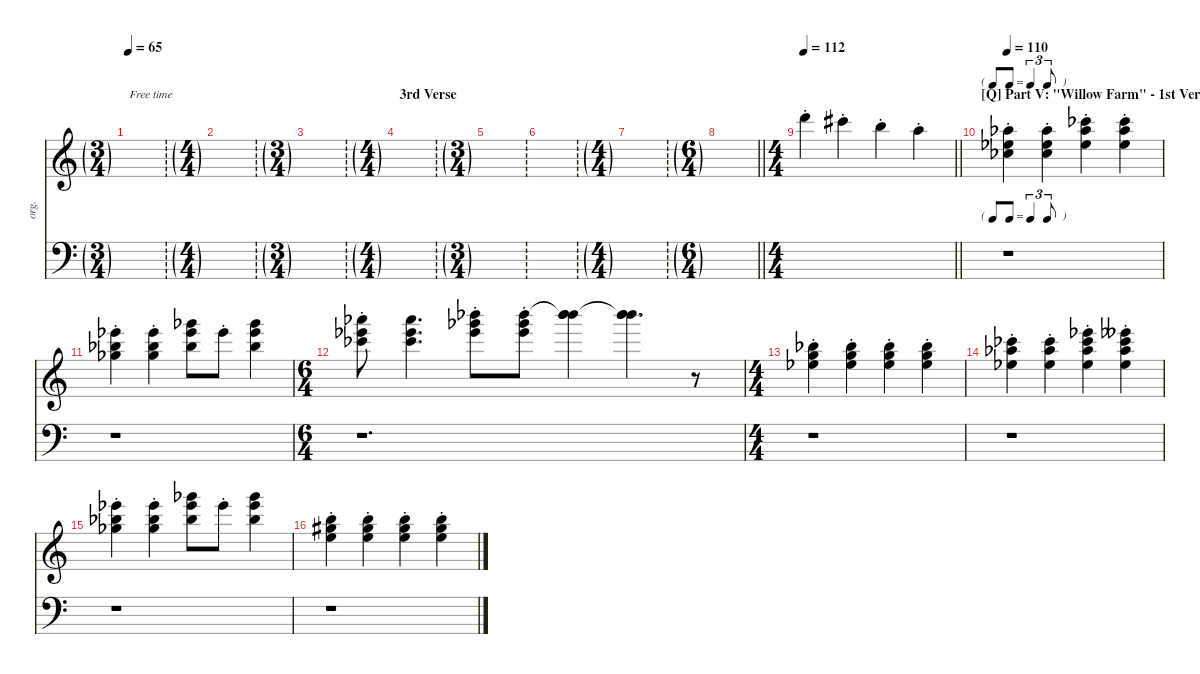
\defaultSystemsLayout 4
\hideDynamics
\bracketExtendMode nobrackets
\track ("Organ" "org.") {solo instrument churchorgan}
\staff {score}
\tuning (E4 B3 G3 D3 A2 E2)
\ts (3 4)
\beaming (8 2 2 2)
\ft
\tempo 65
\clef g2
\ks c
|
\ts (4 4)
\beaming (8 2 2 2 2)
\ft
|
\ts (3 4)
\beaming (8 2 2 2)
\ft
|
\ts (4 4)
\beaming (8 2 2 2 2)
\ft
\section ("" "3rd Verse")
|
\ts (3 4)
\beaming (8 2 2 2)
\ft
|
\ft
|
\ts (4 4)
\beaming (8 2 2 2 2)
\ft
|
\ts (6 4)
\beaming (8 6 6)
\ft
\barLineRight lightlight
|
\ts (4 4)
\beaming (8 2 2 2 2)
\tempo 112
\barLineRight lightlight
22.1{st}.4 21.1{st acc #}.4 19.1{st}.4 17.1{st}.4 |
\tf triplet8th
\section ("Q" "Part V: \"Willow Farm\" - 1st Verse")
\tempo 110
(16.1{st acc b} 11.1{st acc b} 7.1{st acc b}).4 (16.1{st acc b} 11.1{st acc b} 7.1{st acc b}).4 (11.1{st acc b} 16.1{st acc b} 19.1{st acc b}).4 (11.1{st acc b} 16.1{st acc b} 19.1{st acc b}).4 |
(14.1{st acc b} 18.1{st acc b} 23.1{st acc b}).4 (14.1{st acc b} 18.1{st acc b} 23.1{st acc b}).4 (18.1{acc b} 23.1{acc b} 26.1{acc b}).8 23.1{st acc b}.8 (23.1{acc b} 26.1{acc b} 18.1{acc b}).4 |
\ts (6 4)
\beaming (8 6 6)
(19.1{st acc b} 23.1{st acc b} 28.1{st acc b}).8 (19.1{acc b} 23.1{acc b} 28.1{acc b}).4{d} (23.1{st acc b} 26.1{acc b} 30.1{acc b}).8 (23.1{st acc b} 26.1{acc b} 30.1{acc b}).8 (30.1{t acc b} 30.1{t acc b} 30.1{t acc b}).4 (30.1{t acc b} 30.1{t acc b} 30.1{t acc b}).4{d} r.8 |
\ts (4 4)
\beaming (8 2 2 2 2)
(11.1{st acc b} 15.1{st} 18.1{st acc b}).4 (11.1{st acc b} 15.1{st} 18.1{st acc b}).4 (11.1{st acc b} 15.1{st} 18.1{st acc b}).4 (11.1{st acc b} 15.1{st} 18.1{st acc b}).4 |
(16.1{st acc b} 11.1{st acc b} 19.1{acc b}).4 (16.1{st acc b} 11.1{st acc b} 19.1{acc b}).4 (11.1{st acc b} 16.1{st acc b} 19.1{st acc b} 23.1{acc b}).4 (11.1{st acc b} 16.1{st acc b} 19.1{st acc b} 22.1{acc bb}).4 |
(14.1{st acc b} 18.1{st acc b} 23.1{st acc b}).4 (14.1{st acc b} 18.1{st acc b} 23.1{st acc b}).4 (18.1{acc b} 23.1{acc b} 26.1{acc b}).8 23.1{st acc b}.8 (23.1{acc b} 26.1{acc b} 18.1{acc b}).4 |
(12.1{st} 16.1{st acc #} 19.1{st}).4 (12.1{st} 16.1{st acc #} 19.1{st}).4 (12.1{st} 16.1{st acc #} 19.1{st}).4 (12.1{st} 16.1{st acc #} 19.1{st}).4
\staff {score}
\tuning (G2 D2 A1 E1 B0)
\clef f4
\ottava regular
\simile none
\ks c
|
|
|
|
|
|
|
\barLineRight lightlight
|
\barLineRight lightlight
|
r.1 |
r.1 |
r.1{d} |
r.1 |
r.1 |
r.1 |
r.1
